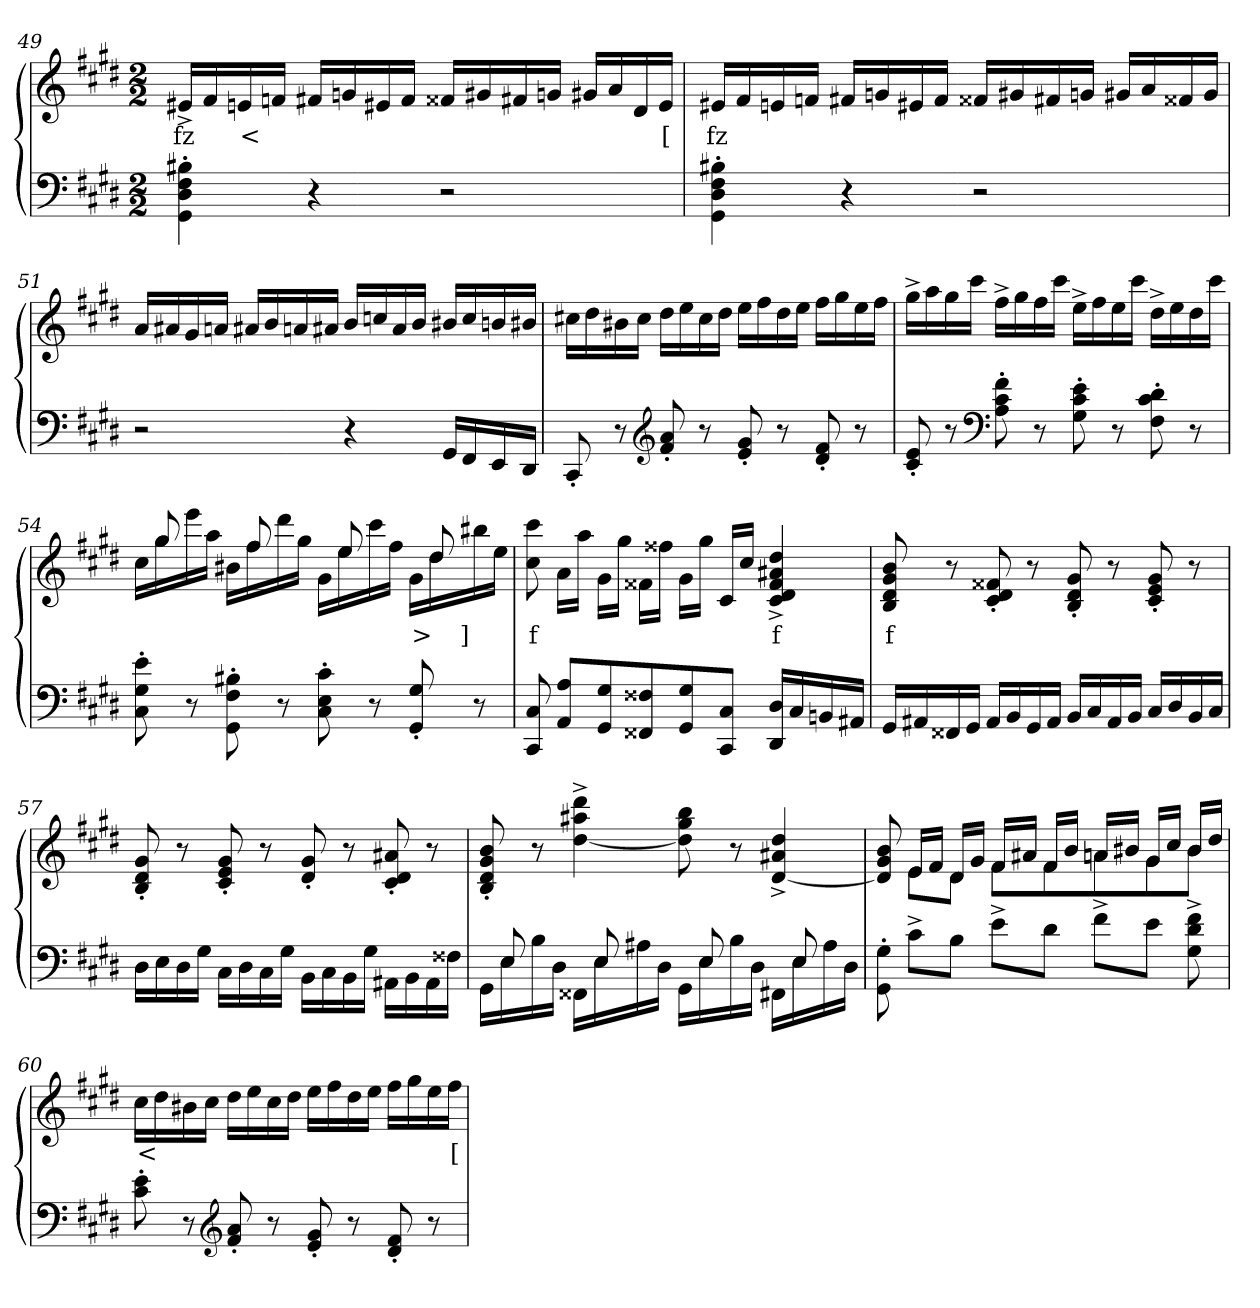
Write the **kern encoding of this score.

**kern	**kern	**text
*part2	*part1	*part1
*staff2	*staff1	*staff1
*clefF4	*clefG2	*
*k[f#c#g#d#]	*k[f#c#g#d#]	*
*M2/2	*M2/2	*
=49	=49	=49
4B#X'> 4F#'> 4D#'> 4GG#'>	16e#X^>LL	fz
.	16f#	.
.	16en	<
.	16fnJJ	.
4r	16f#XLL	.
.	16gn	.
.	16e#X	.
.	16f#JJ	.
2r	16f##XLL	.
.	16g#X	.
.	16f#X	.
.	16gnJJ	.
.	16g#XLL	.
.	16a	.
.	16d#	.
.	16e#JJ	[
=50	=50	=50
4B#X'> 4F#'> 4D#'> 4GG#'>	16e#XLL	fz
.	16f#	.
.	16en	.
.	16fnJJ	.
4r	16f#XLL	.
.	16gn	.
.	16e#X	.
.	16f#JJ	.
2r	16f##XLL	.
.	16g#X	.
.	16f#X	.
.	16gnJJ	.
.	16g#XLL	.
.	16a	.
.	16f##X	.
.	16g#JJ	.
=51	=51	=51
2r	16aLL	.
.	16a#X	.
.	16g#	.
.	16anJJ	.
.	16a#XLL	.
.	16b	.
.	16an	.
.	16a#XJJ	.
4r	16bLL	.
.	16ccn/	.
.	16a#	.
.	16bJJ	.
16GG#LL	16b#X/LL	.
16FF#	16cc	.
16EE	16bn	.
16DD#JJ	16b#XJJ	.
=52	=52	=52
8CC#'>	16cc#XLL	.
.	16dd#	.
8r	16b#X	.
.	16cc#JJ	.
*clefG2	*	*
8a'> 8f#'>	16dd#LL	.
.	16ee	.
8r	16cc#	.
.	16dd#JJ	.
8g#'> 8e'>	16eeLL	.
.	16ff#	.
8r	16dd#	.
.	16eeJJ	.
8f#'> 8d#'>	16ff#LL	.
.	16gg#	.
8r	16ee	.
.	16ff#JJ	.
=53	=53	=53
8e'> 8c#'>	16gg#^>LL	.
.	16aa	.
8r	16gg#	.
.	16ccc#JJ	.
*clefF4	*	*
8f#'> 8c#'> 8A'>	16ff#^>LL	.
.	16gg#	.
8r	16ff#	.
.	16ccc#JJ	.
8e'> 8c#'> 8G#'>	16ee^>LL	.
.	16ff#	.
8r	16ee	.
.	16ccc#JJ	.
8d#'> 8c#'> 8F#'>	16dd#^>LL	.
.	16ee	.
8r	16dd#	.
.	16ccc#JJ	.
=54	=54	=54
*	*^	*
8e'> 8G#'> 8C#'>	16ryy	16cc#LL	.
.	8gg#	16gg#	.
8r	.	16eee	.
.	8ryy	16aaJJ	.
8B#X'> 8F#'> 8GG#'>	.	16b#XLL	.
.	8ff#	16ff#	.
8r	.	16ddd#	.
.	8ryy	16gg#JJ	.
8c#'> 8E'> 8C#'>	.	16g#LL	.
.	8ee	16ee	.
8r	.	16ccc#	.
.	8ryy	16ff#JJ	.
8G#/'> 8GG#/'>	.	16g#LL	>
.	8dd#	16dd#	.
8r	.	16bb#	]
.	16ryy	16eeJJ	.
*	*v	*v	*
=55	=55	=55
8C# 8CC#	8ccc# 8cc#	f
8A 8AAL	16aLL	.
.	16aaJJ	.
8G# 8GG#	16g#LL	.
.	16gg#JJ	.
8F##X 8FF##X	16f##XLL	.
.	16ff##JJ	.
8G# 8GG#	16g#LL	.
.	16gg#JJ	.
8C# 8CC#J	16c#LL	.
.	16cc#JJ	.
16D# 16DD#LL	4dd#^> 4a#X^> 4f##^> 4d#^> 4c#^>	f
16C#	.	.
16BBn	.	.
16AA#XJJ	.	.
=56	=56	=56
16GG#LL	8b 8g# 8d# 8B	f
16AA#X	.	.
16FF##X	8r	.
16GG#JJ	.	.
16AA#LL	8f##X'> 8d#'> 8c#'>	.
16BB	.	.
16GG#	8r	.
16AA#JJ	.	.
16BBLL	8g#'> 8d#'> 8B'>	.
16C#	.	.
16AA#	8r	.
16BBJJ	.	.
16C#LL	8g#'> 8e'> 8c#'>	.
16D#	.	.
16BB	8r	.
16C#JJ	.	.
=57	=57	=57
16D#LL	8g#'> 8d#'> 8B'>	.
16E	.	.
16D#	8r	.
16G#JJ	.	.
16C#LL	8g#'> 8e'> 8c#'>	.
16D#	.	.
16C#	8r	.
16G#JJ	.	.
16BB\LL	8g#'> 8d#'>	.
16C#	.	.
16BB	8r	.
16G#JJ	.	.
16AA#X\LL	8a#X'> 8d#'> 8c#'>	.
16BB	.	.
16AA#	8r	.
16F##XJJ	.	.
=58	=58	=58
*^	*	*
16ryy	16GG#LL	8b'> 8g#'> 8d#'> 8B'>	.
8E	16E	.	.
.	16B	8r	.
8ryy	16D#JJ	.	.
.	16FF##XLL	4ddd#^> 4aa#X^> [4dd#^>	.
8E	16E	.	.
.	16A#X	.	.
8ryy	16D#JJ	.	.
.	16GG#LL	8bb 8gg# 8dd#]	.
8E	16E	.	.
.	16B	8r	.
8ryy	16D#JJ	.	.
.	16FF#XLL	4dd#^> 4a#^> [4d#^>	.
8E	16E	.	.
.	16A#	.	.
16ryy	16D#JJ	.	.
*v	*v	*	*
=59	=59	=59
*	*^	*
8G#\'> 8GG#\'>	8b 8g# 8d#]	8ryy	.
8c#^>L	16eLL	8eL	.
.	16f#JJ	.	.
8BJ	16d#LL	8d#J	.
.	16g#JJ	.	.
8e^>L	16f#LL	8f#L	.
.	16a#XJJ	.	.
8d#J	16f#LL	8f#	.
.	16bJJ	.	.
8f#^>L	16anLL	8an	.
.	16b#XJJ	.	.
8eJ	16g#LL	8g#	.
.	16cc#JJ	.	.
8f#^> 8d#^> 8G#^>	16b#LL	8b#J	.
.	16dd#JJ	.	.
*	*v	*v	*
=60	=60	=60
8e'> 8c#'>	16cc#LL	<
.	16dd#	.
8r	16b#X	.
.	16cc#JJ	.
*clefG2	*	*
8a'> 8f#'>	16dd#LL	.
.	16ee	.
8r	16cc#	.
.	16dd#JJ	.
8g#'> 8e'>	16eeLL	.
.	16ff#	.
8r	16dd#	.
.	16eeJJ	.
8f#'> 8d#'>	16ff#LL	.
.	16gg#	.
8r	16ee	.
.	16ff#JJ	[
=	=	=
*-	*-	*-
